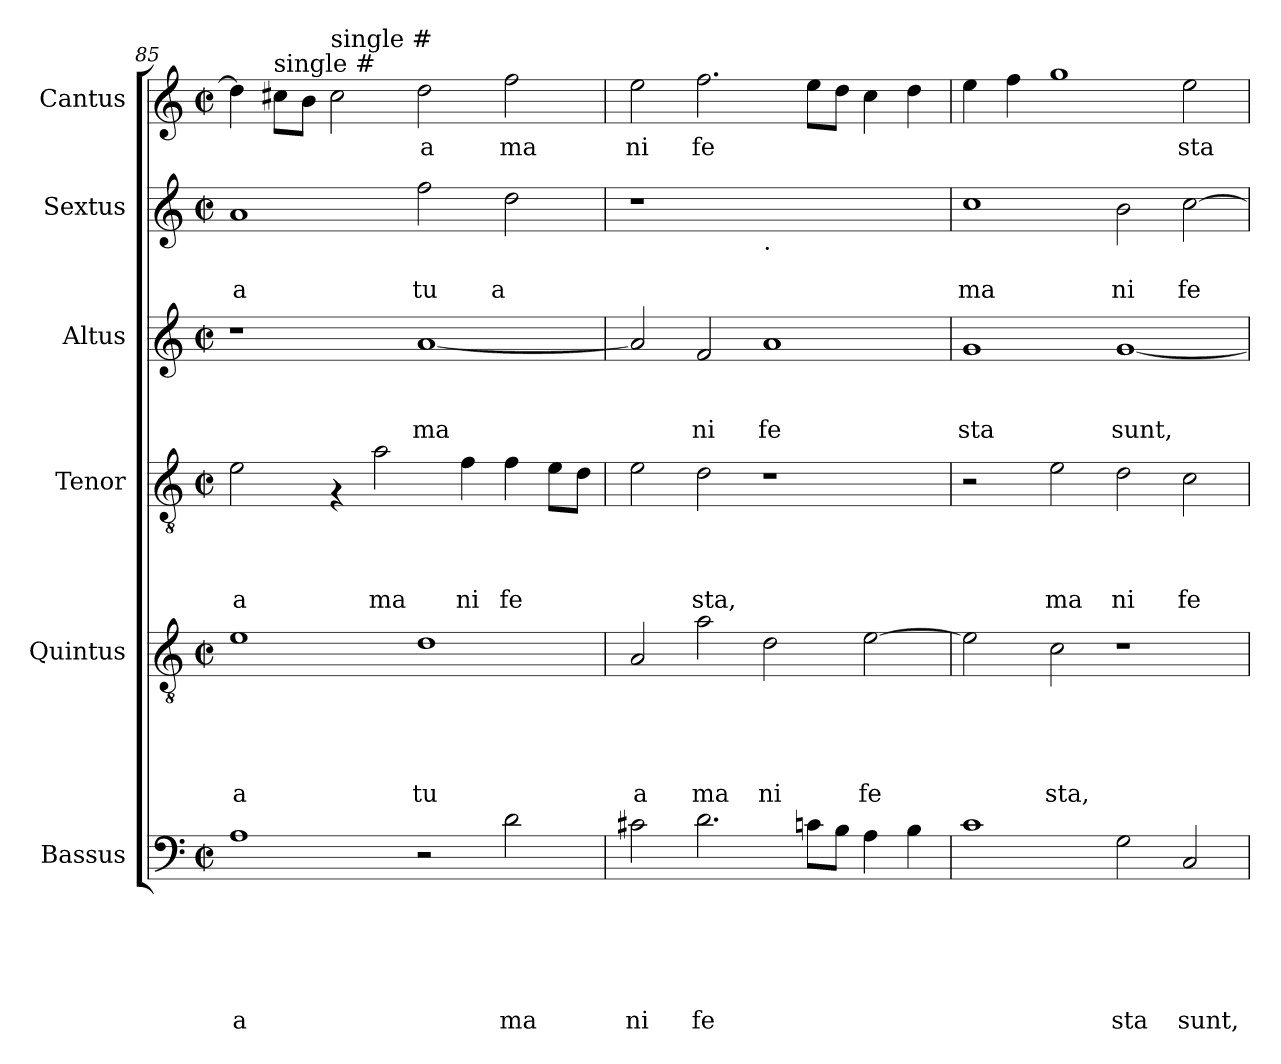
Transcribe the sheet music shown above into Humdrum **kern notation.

**kern	**text	**text	**text	**text	**text	**text	**kern	**text	**text	**text	**text	**text	**kern	**text	**text	**text	**text	**kern	**text	**text	**text	**kern	**text	**text	**kern	**text
*part6	*part6	*part6	*part6	*part6	*part6	*part6	*part5	*part5	*part5	*part5	*part5	*part5	*part4	*part4	*part4	*part4	*part4	*part3	*part3	*part3	*part3	*part2	*part2	*part2	*part1	*part1
*staff6	*staff6	*staff6	*staff6	*staff6	*staff6	*staff6	*staff5	*staff5	*staff5	*staff5	*staff5	*staff5	*staff4	*staff4	*staff4	*staff4	*staff4	*staff3	*staff3	*staff3	*staff3	*staff2	*staff2	*staff2	*staff1	*staff1
*I"Bassus	*	*	*	*	*	*	*I"Quintus	*	*	*	*	*	*I"Tenor	*	*	*	*	*I"Altus	*	*	*	*I"Sextus	*	*	*I"Cantus	*
*clefF4	*	*	*	*	*	*	*clefGv2	*	*	*	*	*	*clefGv2	*	*	*	*	*clefG2	*	*	*	*clefG2	*	*	*clefG2	*
*k[]	*	*	*	*	*	*	*k[]	*	*	*	*	*	*k[]	*	*	*	*	*k[]	*	*	*	*k[]	*	*	*k[]	*
*C:	*	*	*	*	*	*	*C:	*	*	*	*	*	*C:	*	*	*	*	*C:	*	*	*	*C:	*	*	*C:	*
*M2/2	*	*	*	*	*	*	*M2/2	*	*	*	*	*	*M2/2	*	*	*	*	*M2/2	*	*	*	*M2/2	*	*	*M2/2	*
*met(c|)	*	*	*	*	*	*	*met(c|)	*	*	*	*	*	*met(c|)	*	*	*	*	*met(c|)	*	*	*	*met(c|)	*	*	*met(c|)	*
=85	=85	=85	=85	=85	=85	=85	=85	=85	=85	=85	=85	=85	=85	=85	=85	=85	=85	=85	=85	=85	=85	=85	=85	=85	=85	=85
!	!	!	!	!	!	!LO:LY:b	!	!	!	!	!	!LO:LY:b	!	!	!	!	!LO:LY:b	!	!	!	!	!	!	!LO:LY:b	!	!
1A	.	.	.	.	.	a	1e	.	.	.	.	a	2e\	.	.	.	a	1r	.	.	.	1a	.	a	4dd\]	.
!	!	!	!	!	!	!	!	!	!	!	!	!	!	!	!	!	!	!	!	!	!	!	!	!	!LO:TX:a:t=single #	!
.	.	.	.	.	.	.	.	.	.	.	.	.	.	.	.	.	.	.	.	.	.	.	.	.	8cc#\L	.
.	.	.	.	.	.	.	.	.	.	.	.	.	.	.	.	.	.	.	.	.	.	.	.	.	8b\J	.
!	!	!	!	!	!	!	!	!	!	!	!	!	!	!	!	!	!	!	!	!	!	!	!	!	!LO:TX:a:t=single #	!
.	.	.	.	.	.	.	.	.	.	.	.	.	4rF	.	.	.	.	.	.	.	.	.	.	.	2cc#\	.
!	!	!	!	!	!	!	!	!	!	!	!	!	!	!	!	!	!LO:LY:b	!	!	!	!	!	!	!	!	!
.	.	.	.	.	.	.	.	.	.	.	.	.	2a\	.	.	.	ma	.	.	.	.	.	.	.	.	.
!	!	!	!	!	!	!	!	!	!	!	!	!LO:LY:b	!	!	!	!	!	!	!	!	!LO:LY:b	!	!	!LO:LY:b	!	!LO:LY:b
2r	.	.	.	.	.	.	1d	.	.	.	.	tu	.	.	.	.	.	[<1a	.	.	ma	2ff\	.	tu	2dd\	a
!	!	!	!	!	!	!	!	!	!	!	!	!	!	!	!	!	!LO:LY:b	!	!	!	!	!	!	!	!	!
.	.	.	.	.	.	.	.	.	.	.	.	.	4f\	.	.	.	ni	.	.	.	.	.	.	.	.	.
!	!	!	!	!	!	!LO:LY:b	!	!	!	!	!	!	!	!	!	!	!LO:LY:b	!	!	!	!	!	!	!LO:LY:b	!	!LO:LY:b
2d\	.	.	.	.	.	ma	.	.	.	.	.	.	4f\	.	.	.	fe	.	.	.	.	2dd\	.	a	2ff\	ma
.	.	.	.	.	.	.	.	.	.	.	.	.	8e\L	.	.	.	.	.	.	.	.	.	.	.	.	.
.	.	.	.	.	.	.	.	.	.	.	.	.	8d\J	.	.	.	.	.	.	.	.	.	.	.	.	.
=86	=86	=86	=86	=86	=86	=86	=86	=86	=86	=86	=86	=86	=86	=86	=86	=86	=86	=86	=86	=86	=86	=86	=86	=86	=86	=86
!	!	!	!	!	!	!LO:LY:b	!	!	!	!	!	!LO:LY:b	!	!	!	!	!	!	!	!	!	!	!	!	!	!LO:LY:b
2c#X\	.	.	.	.	.	ni	2A/	.	.	.	.	a	2e\	.	.	.	.	2a/]	.	.	.	1r	.	.	2ee\	ni
!	!	!	!	!	!	!LO:LY:b	!	!	!	!	!	!LO:LY:b	!	!	!	!	!LO:LY:b	!	!	!	!LO:LY:b	!	!	!	!	!LO:LY:b
2.d\	.	.	.	.	.	fe	2a\	.	.	.	.	ma	2d\	.	.	.	sta,	2f/	.	.	ni	.	.	.	2.ff\	fe
!	!	!	!	!	!	!	!	!	!	!	!	!	!	!	!	!	!	!	!	!	!	!LO:TX:b:t=.	!	!	!	!
!	!	!	!	!	!	!	!	!	!	!	!	!LO:LY:b	!	!	!	!	!	!	!	!	!LO:LY:b	!	!	!	!	!
.	.	.	.	.	.	.	2d\	.	.	.	.	ni	1r	.	.	.	.	1a	.	.	fe	1ryy	.	.	.	.
8cn\L	.	.	.	.	.	.	.	.	.	.	.	.	.	.	.	.	.	.	.	.	.	.	.	.	8ee\L	.
8B\J	.	.	.	.	.	.	.	.	.	.	.	.	.	.	.	.	.	.	.	.	.	.	.	.	8dd\J	.
!	!	!	!	!	!	!	!	!	!	!	!	!LO:LY:b	!	!	!	!	!	!	!	!	!	!	!	!	!	!
4A\	.	.	.	.	.	.	[>2e\	.	.	.	.	fe	.	.	.	.	.	.	.	.	.	.	.	.	4cc\	.
4B\	.	.	.	.	.	.	.	.	.	.	.	.	.	.	.	.	.	.	.	.	.	.	.	.	4dd\	.
=87	=87	=87	=87	=87	=87	=87	=87	=87	=87	=87	=87	=87	=87	=87	=87	=87	=87	=87	=87	=87	=87	=87	=87	=87	=87	=87
!	!	!	!	!	!	!	!	!	!	!	!	!	!	!	!	!	!	!	!	!	!LO:LY:b	!	!	!LO:LY:b	!	!
1c	.	.	.	.	.	.	2e\]	.	.	.	.	.	2r	.	.	.	.	1g	.	.	sta	1cc	.	ma	4ee\	.
.	.	.	.	.	.	.	.	.	.	.	.	.	.	.	.	.	.	.	.	.	.	.	.	.	4ff\	.
!	!	!	!	!	!	!	!	!	!	!	!	!LO:LY:b	!	!	!	!	!LO:LY:b	!	!	!	!	!	!	!	!	!
.	.	.	.	.	.	.	2c\	.	.	.	.	sta,	2e\	.	.	.	ma	.	.	.	.	.	.	.	1gg	.
!	!	!	!	!	!	!LO:LY:b	!	!	!	!	!	!	!	!	!	!	!LO:LY:b	!	!	!	!LO:LY:b	!	!	!LO:LY:b	!	!
2G\	.	.	.	.	.	sta	1r	.	.	.	.	.	2d\	.	.	.	ni	[<1g	.	.	sunt,	2b\	.	ni	.	.
!	!	!	!	!	!	!LO:LY:b	!	!	!	!	!	!	!	!	!	!	!LO:LY:b	!	!	!	!	!	!	!LO:LY:b	!	!LO:LY:b
2C/	.	.	.	.	.	sunt,	.	.	.	.	.	.	2c\	.	.	.	fe	.	.	.	.	[<2cc\	.	fe	2ee\	sta
=	=	=	=	=	=	=	=	=	=	=	=	=	=	=	=	=	=	=	=	=	=	=	=	=	=	=
*-	*-	*-	*-	*-	*-	*-	*-	*-	*-	*-	*-	*-	*-	*-	*-	*-	*-	*-	*-	*-	*-	*-	*-	*-	*-	*-
